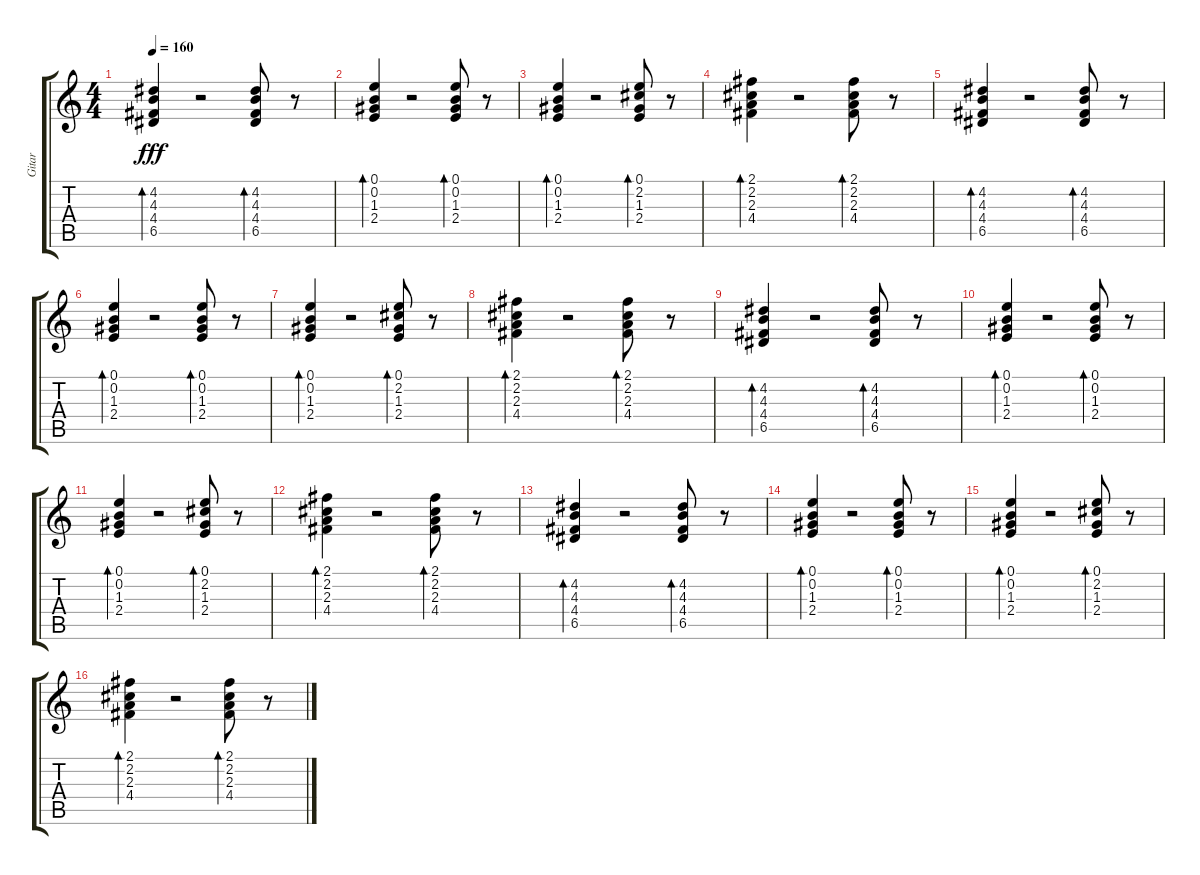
\track ("Gitar" "Gitar") {instrument acousticguitarsteel}
\staff {score tabs}
\tuning (E4 B3 G3 D3 A2 E2) {hide}
\ts (4 4)
\tempo 160
\clef g2
\ks c
(4.2 4.3 4.4 6.5).4{bd 240 dy fff} r.2 (4.2 4.3 4.4 6.5).8{bd 30} r.8 |
(0.1 0.2 1.3 2.4).4{bd 240} r.2 (0.1 0.2 1.3 2.4).8{bd 30} r.8 |
(0.1 0.2 1.3 2.4).4{bd 240} r.2 (0.1 2.2 1.3 2.4).8{bd 30} r.8 |
(2.1 2.2 2.3 4.4).4{bd 240} r.2 (2.1 2.2 2.3 4.4).8{bd 30} r.8 |
(4.2 4.3 4.4 6.5).4{bd 240} r.2 (4.2 4.3 4.4 6.5).8{bd 30} r.8 |
(0.1 0.2 1.3 2.4).4{bd 240} r.2 (0.1 0.2 1.3 2.4).8{bd 30} r.8 |
(0.1 0.2 1.3 2.4).4{bd 240} r.2 (0.1 2.2 1.3 2.4).8{bd 30} r.8 |
(2.1 2.2 2.3 4.4).4{bd 240} r.2 (2.1 2.2 2.3 4.4).8{bd 30} r.8 |
(4.2 4.3 4.4 6.5).4{bd 240} r.2 (4.2 4.3 4.4 6.5).8{bd 30} r.8 |
(0.1 0.2 1.3 2.4).4{bd 240} r.2 (0.1 0.2 1.3 2.4).8{bd 30} r.8 |
(0.1 0.2 1.3 2.4).4{bd 240} r.2 (0.1 2.2 1.3 2.4).8{bd 30} r.8 |
(2.1 2.2 2.3 4.4).4{bd 240} r.2 (2.1 2.2 2.3 4.4).8{bd 30} r.8 |
(4.2 4.3 4.4 6.5).4{bd 240} r.2 (4.2 4.3 4.4 6.5).8{bd 30} r.8 |
(0.1 0.2 1.3 2.4).4{bd 240} r.2 (0.1 0.2 1.3 2.4).8{bd 30} r.8 |
(0.1 0.2 1.3 2.4).4{bd 240} r.2 (0.1 2.2 1.3 2.4).8{bd 30} r.8 |
(2.1 2.2 2.3 4.4).4{bd 240} r.2 (2.1 2.2 2.3 4.4).8{bd 30} r.8
